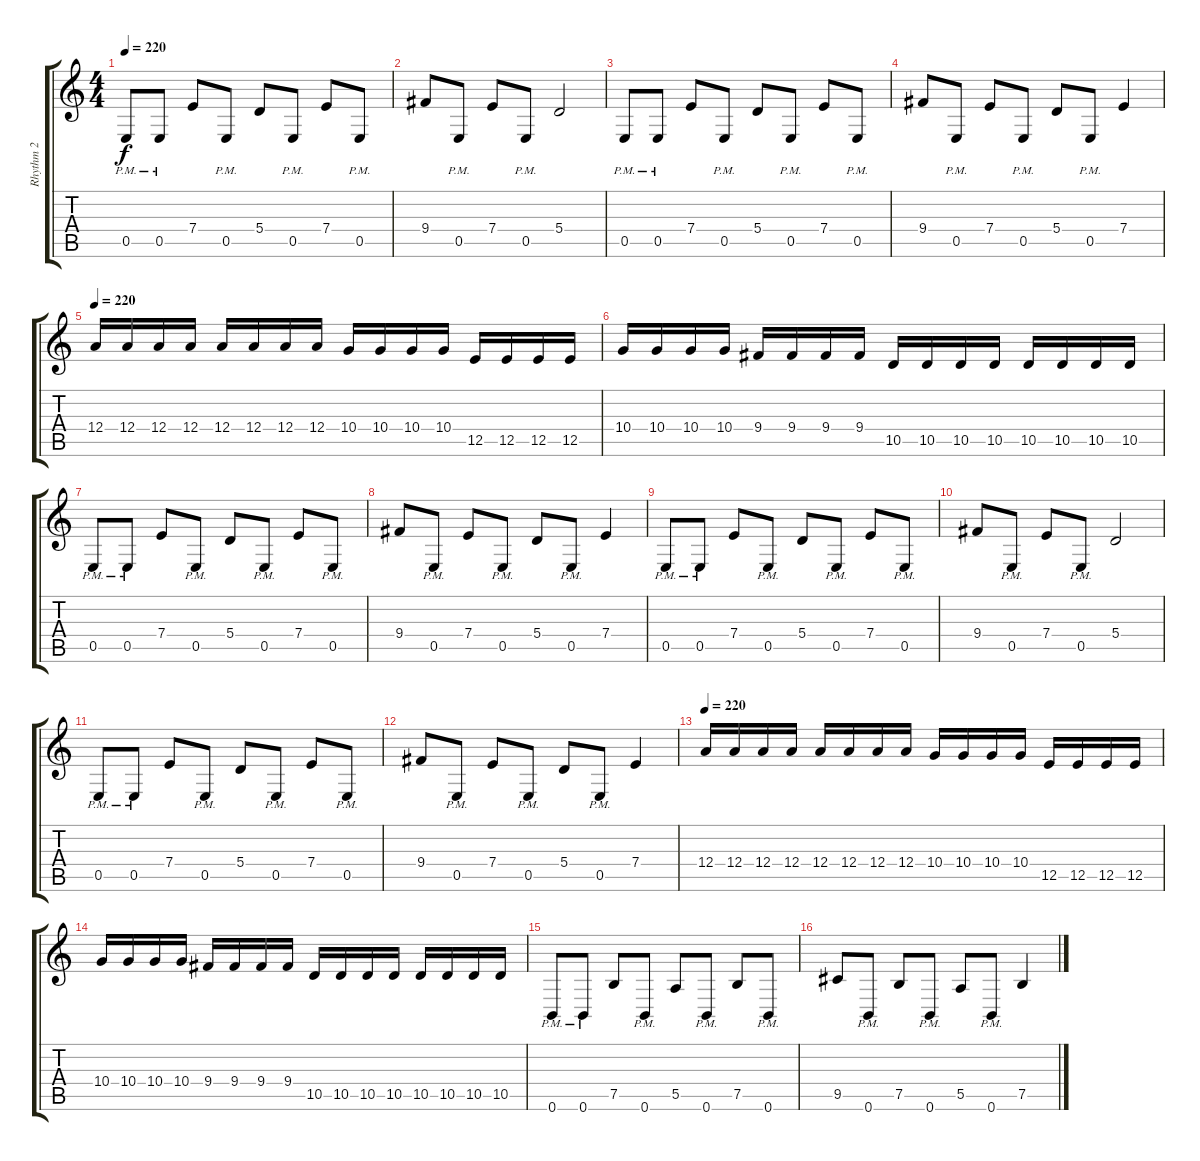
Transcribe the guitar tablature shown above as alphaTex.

\track ("Rhythm 2" "Rhythm 2") {instrument distortionguitar}
\staff {score tabs}
\tuning (B3 Gb3 D3 A2 E2 B1) {hide}
\ts (4 4)
\tempo 220
\clef g2
\ks c
0.5{pm}.8{dy f} 0.5{pm}.8 7.4.8 0.5{pm}.8 5.4.8 0.5{pm}.8 7.4.8 0.5{pm}.8 |
9.4.8 0.5{pm}.8 7.4.8 0.5{pm}.8 5.4.2 |
0.5{pm}.8 0.5{pm}.8 7.4.8 0.5{pm}.8 5.4.8 0.5{pm}.8 7.4.8 0.5{pm}.8 |
9.4.8 0.5{pm}.8 7.4.8 0.5{pm}.8 5.4.8 0.5{pm}.8 7.4.4 |
\tempo 220
12.4.16 12.4.16 12.4.16 12.4.16 12.4.16 12.4.16 12.4.16 12.4.16 10.4.16 10.4.16 10.4.16 10.4.16 12.5.16 12.5.16 12.5.16 12.5.16 |
10.4.16 10.4.16 10.4.16 10.4.16 9.4.16 9.4.16 9.4.16 9.4.16 10.5.16 10.5.16 10.5.16 10.5.16 10.5.16 10.5.16 10.5.16 10.5.16 |
0.5{pm}.8 0.5{pm}.8 7.4.8 0.5{pm}.8 5.4.8 0.5{pm}.8 7.4.8 0.5{pm}.8 |
9.4.8 0.5{pm}.8 7.4.8 0.5{pm}.8 5.4.8 0.5{pm}.8 7.4.4 |
0.5{pm}.8 0.5{pm}.8 7.4.8 0.5{pm}.8 5.4.8 0.5{pm}.8 7.4.8 0.5{pm}.8 |
9.4.8 0.5{pm}.8 7.4.8 0.5{pm}.8 5.4.2 |
0.5{pm}.8 0.5{pm}.8 7.4.8 0.5{pm}.8 5.4.8 0.5{pm}.8 7.4.8 0.5{pm}.8 |
9.4.8 0.5{pm}.8 7.4.8 0.5{pm}.8 5.4.8 0.5{pm}.8 7.4.4 |
\tempo 220
12.4.16 12.4.16 12.4.16 12.4.16 12.4.16 12.4.16 12.4.16 12.4.16 10.4.16 10.4.16 10.4.16 10.4.16 12.5.16 12.5.16 12.5.16 12.5.16 |
10.4.16 10.4.16 10.4.16 10.4.16 9.4.16 9.4.16 9.4.16 9.4.16 10.5.16 10.5.16 10.5.16 10.5.16 10.5.16 10.5.16 10.5.16 10.5.16 |
0.6{pm}.8 0.6{pm}.8 7.5.8 0.6{pm}.8 5.5.8 0.6{pm}.8 7.5.8 0.6{pm}.8 |
9.5.8 0.6{pm}.8 7.5.8 0.6{pm}.8 5.5.8 0.6{pm}.8 7.5.4
